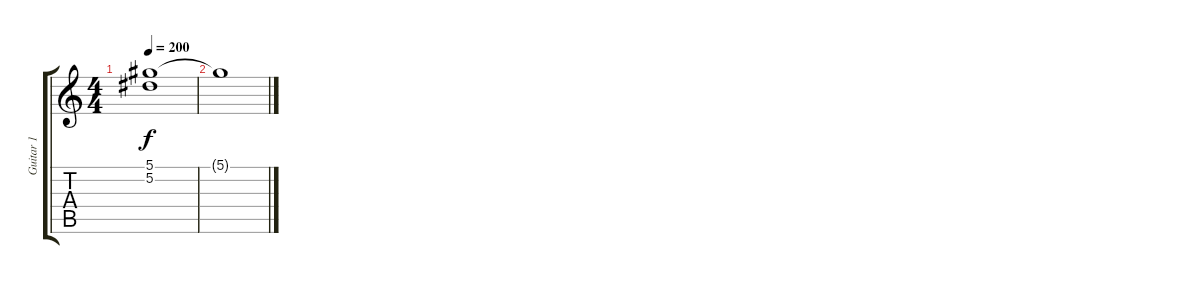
\track ("Guitar 1" "Guitar 1") {instrument distortionguitar}
\staff {score tabs}
\tuning (Eb4 Bb3 Gb3 Db3 Ab2 Eb2) {hide}
\ts (4 4)
\tempo 200
\clef g2
\ks c
(5.1 5.2).1{dy f instrument birdtweet} |
5.1{t}.1
